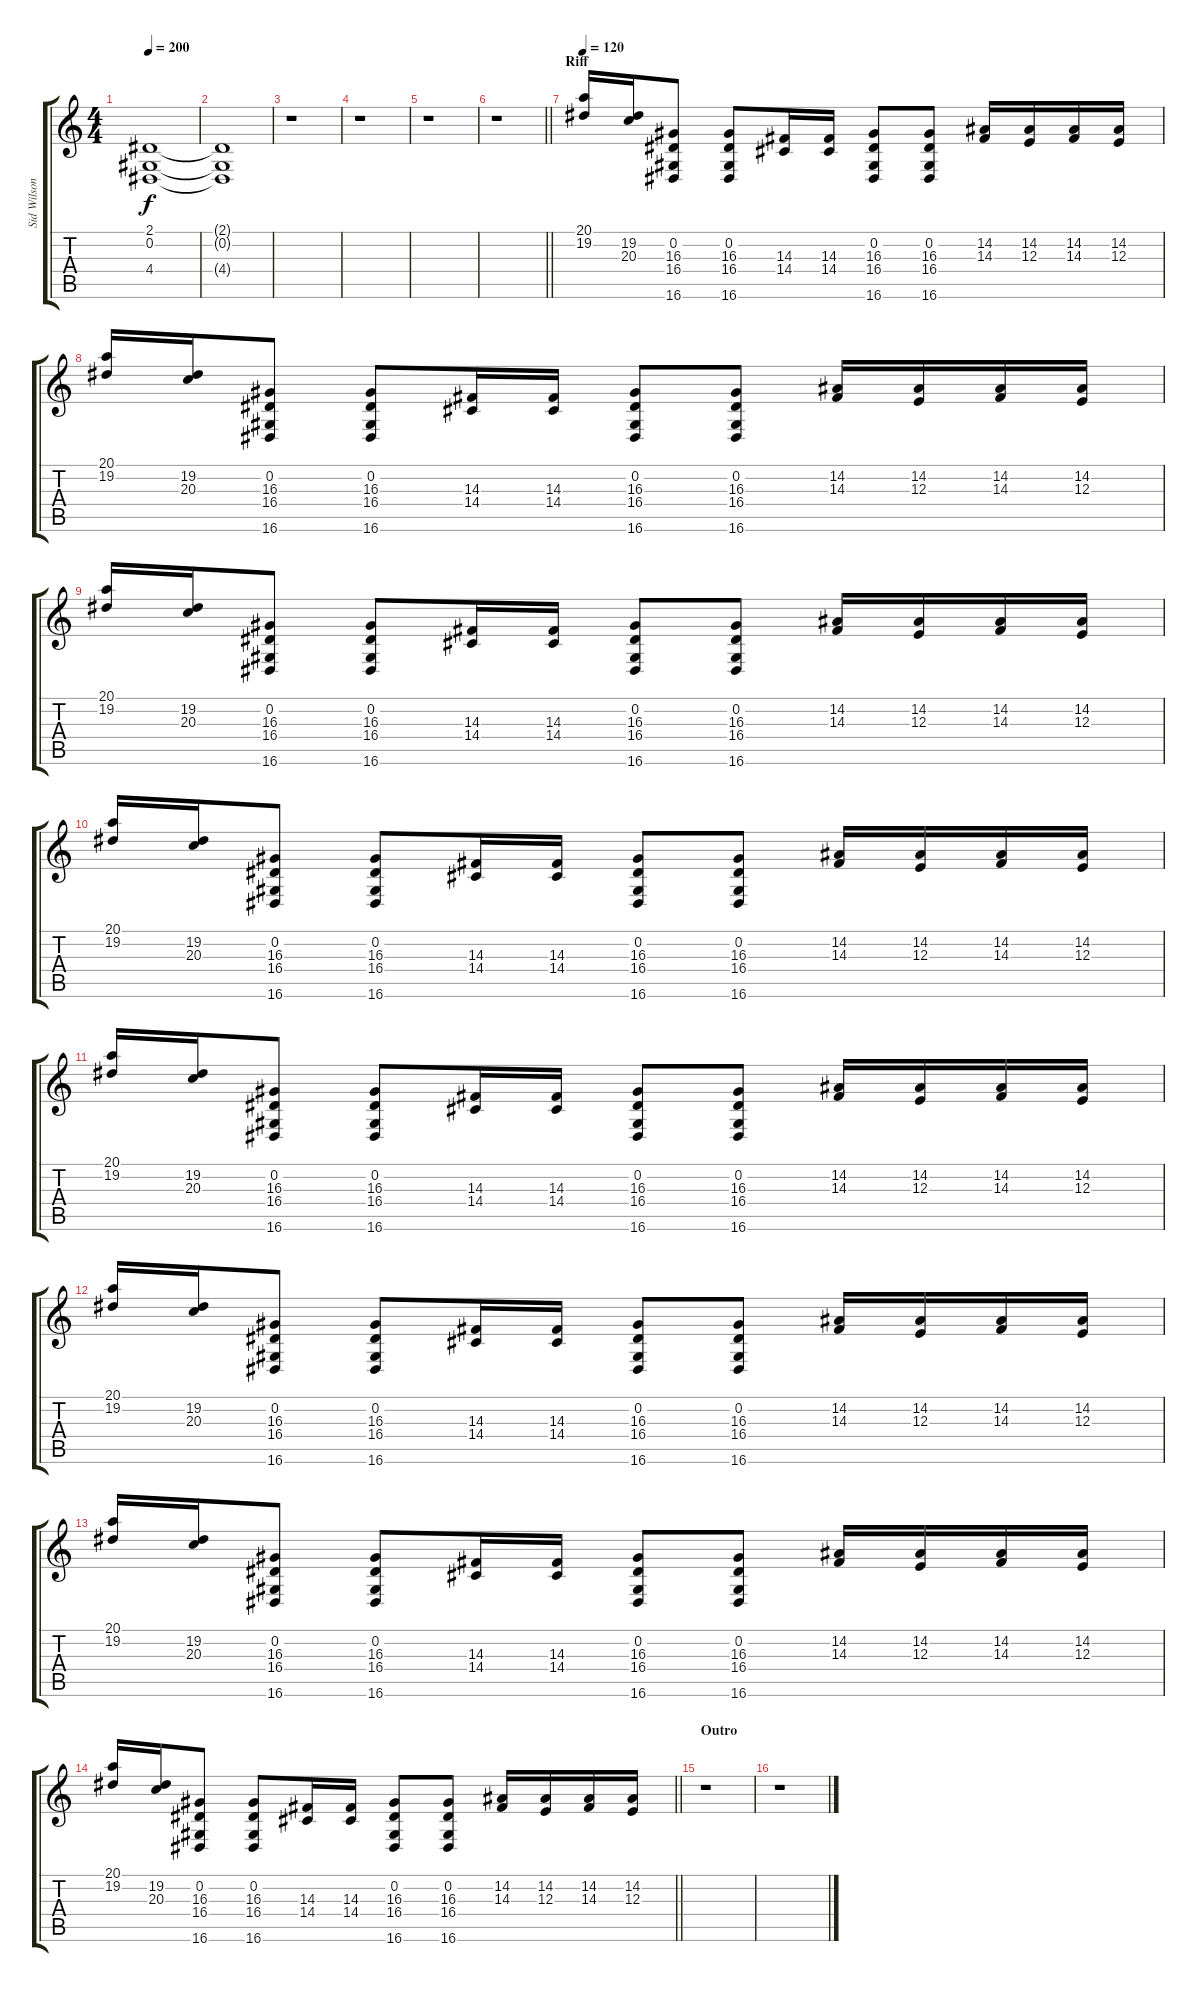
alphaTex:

\track ("Sid Wilson" "Sid Wilson") {mute instrument guitarfretnoise}
\staff {score tabs}
\tuning (Db4 Ab3 E3 B2 Gb2 B1) {hide}
\ts (4 4)
\tempo 200
\clef g2
\ks c
(2.1{t} 0.2{t} 4.4{t}).1{dy f} |
(2.1{t} 0.2{t} 4.4{t}).1 |
r.1 |
r.1 |
r.1 |
\barLineRight lightlight
r.1 |
\section ("" "Riff")
\tempo 120
(20.1 19.2).16 (19.2 20.3).16 (0.2 16.3 16.4 16.6).8 (0.2 16.3 16.4 16.6).8 (14.3 14.4).16 (14.3 14.4).16 (0.2 16.3 16.4 16.6).8 (0.2 16.3 16.4 16.6).8 (14.2 14.3).16 (14.2 12.3).16 (14.2 14.3).16 (14.2 12.3).16 |
(20.1 19.2).16 (19.2 20.3).16 (0.2 16.3 16.4 16.6).8 (0.2 16.3 16.4 16.6).8 (14.3 14.4).16 (14.3 14.4).16 (0.2 16.3 16.4 16.6).8 (0.2 16.3 16.4 16.6).8 (14.2 14.3).16 (14.2 12.3).16 (14.2 14.3).16 (14.2 12.3).16 |
(20.1 19.2).16 (19.2 20.3).16 (0.2 16.3 16.4 16.6).8 (0.2 16.3 16.4 16.6).8 (14.3 14.4).16 (14.3 14.4).16 (0.2 16.3 16.4 16.6).8 (0.2 16.3 16.4 16.6).8 (14.2 14.3).16 (14.2 12.3).16 (14.2 14.3).16 (14.2 12.3).16 |
(20.1 19.2).16 (19.2 20.3).16 (0.2 16.3 16.4 16.6).8 (0.2 16.3 16.4 16.6).8 (14.3 14.4).16 (14.3 14.4).16 (0.2 16.3 16.4 16.6).8 (0.2 16.3 16.4 16.6).8 (14.2 14.3).16 (14.2 12.3).16 (14.2 14.3).16 (14.2 12.3).16 |
(20.1 19.2).16 (19.2 20.3).16 (0.2 16.3 16.4 16.6).8 (0.2 16.3 16.4 16.6).8 (14.3 14.4).16 (14.3 14.4).16 (0.2 16.3 16.4 16.6).8 (0.2 16.3 16.4 16.6).8 (14.2 14.3).16 (14.2 12.3).16 (14.2 14.3).16 (14.2 12.3).16 |
(20.1 19.2).16 (19.2 20.3).16 (0.2 16.3 16.4 16.6).8 (0.2 16.3 16.4 16.6).8 (14.3 14.4).16 (14.3 14.4).16 (0.2 16.3 16.4 16.6).8 (0.2 16.3 16.4 16.6).8 (14.2 14.3).16 (14.2 12.3).16 (14.2 14.3).16 (14.2 12.3).16 |
(20.1 19.2).16 (19.2 20.3).16 (0.2 16.3 16.4 16.6).8 (0.2 16.3 16.4 16.6).8 (14.3 14.4).16 (14.3 14.4).16 (0.2 16.3 16.4 16.6).8 (0.2 16.3 16.4 16.6).8 (14.2 14.3).16 (14.2 12.3).16 (14.2 14.3).16 (14.2 12.3).16 |
\barLineRight lightlight
(20.1 19.2).16 (19.2 20.3).16 (0.2 16.3 16.4 16.6).8 (0.2 16.3 16.4 16.6).8 (14.3 14.4).16 (14.3 14.4).16 (0.2 16.3 16.4 16.6).8 (0.2 16.3 16.4 16.6).8 (14.2 14.3).16 (14.2 12.3).16 (14.2 14.3).16 (14.2 12.3).16 |
\section ("" "Outro")
r.1 |
r.1
